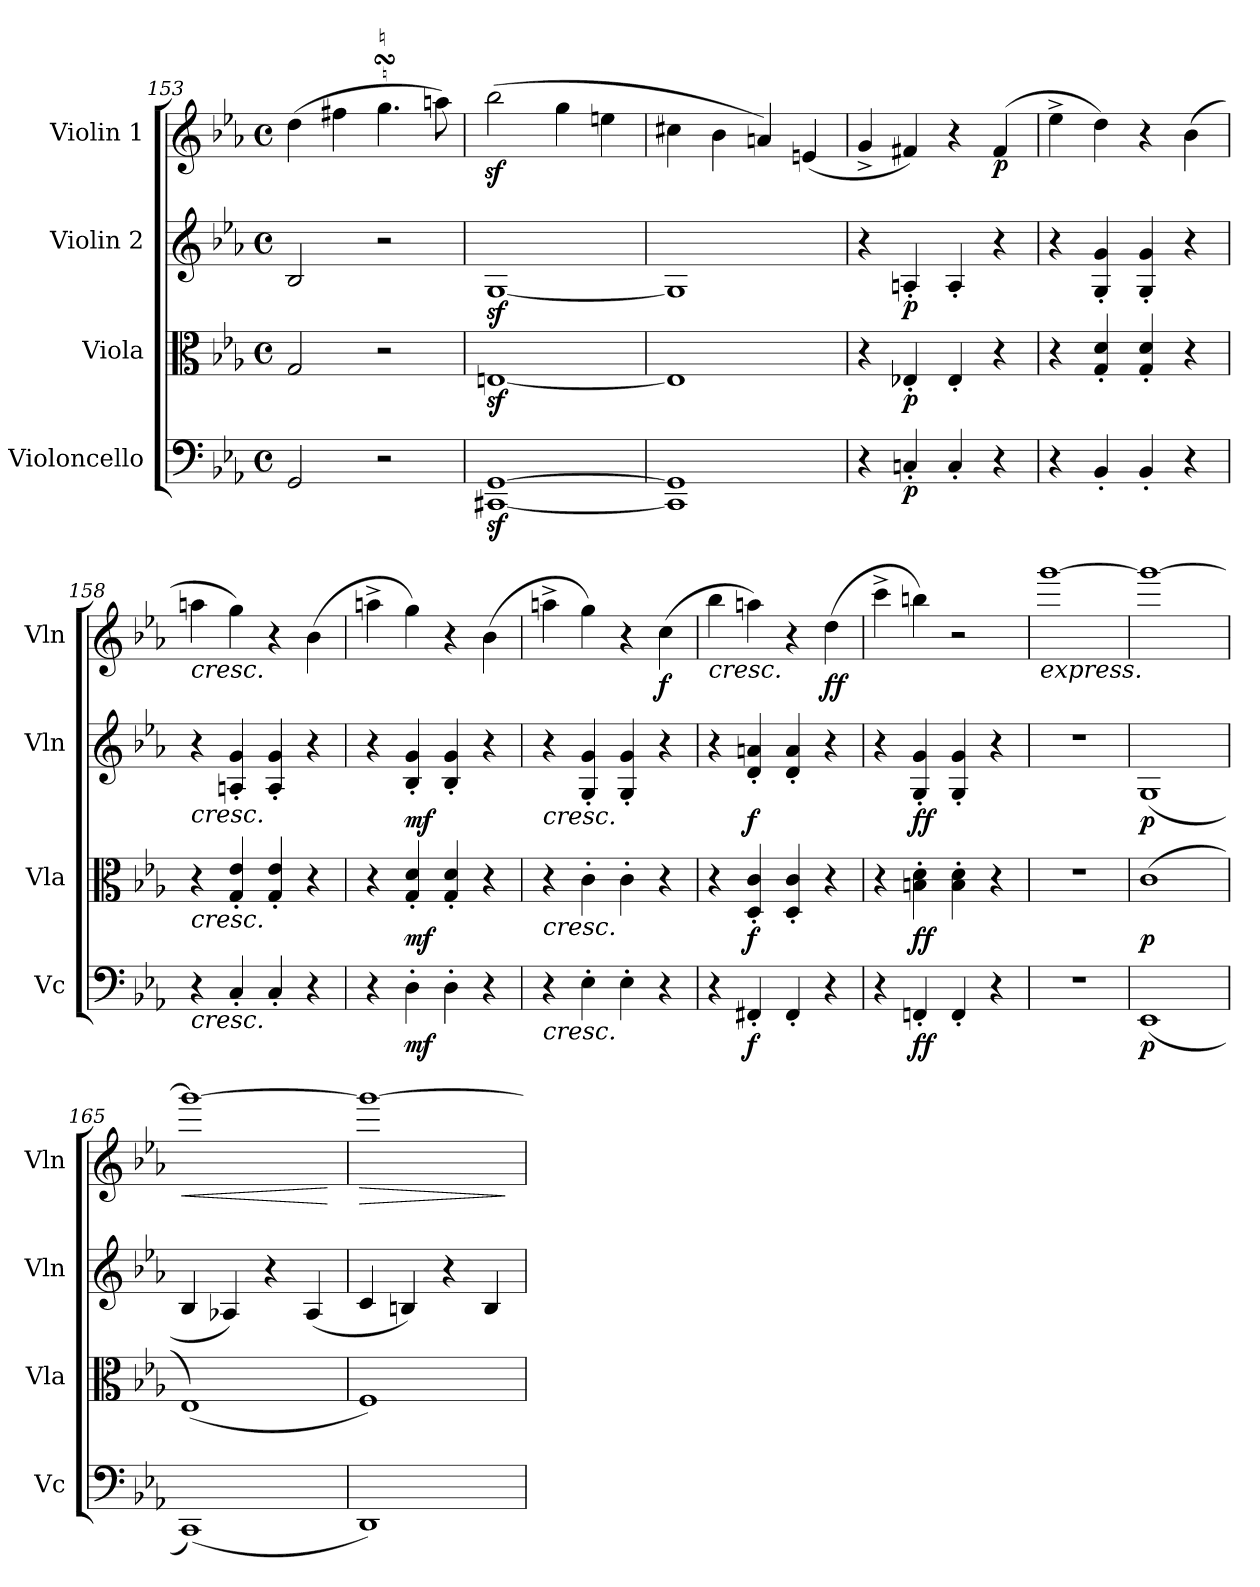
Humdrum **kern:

**kern	**dynam	**kern	**dynam	**kern	**dynam	**kern	**dynam
*part4	*part4	*part3	*part3	*part2	*part2	*part1	*part1
*staff4	*staff4	*staff3	*staff3	*staff2	*staff2	*staff1	*staff1
*I"Violoncello	*	*I"Viola	*	*I"Violin 2	*	*I"Violin 1	*
*I'Vc	*	*I'Vla	*	*I'Vln	*	*I'Vln	*
!!LO:LB:g=z
*clefF4	*	*clefC3	*	*clefG2	*	*clefG2	*
*k[b-e-a-]	*	*k[b-e-a-]	*	*k[b-e-a-]	*	*k[b-e-a-]	*
*M4/4	*	*M4/4	*	*M4/4	*	*M4/4	*
*met(c)	*	*met(c)	*	*met(c)	*	*met(c)	*
=153	=153	=153	=153	=153	=153	=153	=153
2GG/	.	2G/	.	2B-/	.	(4dd\	.
.	.	.	.	.	.	4ff#X\	.
!	!	!	!	!	!	!LO:TX:a:t=♮	!
2r	.	2r	.	2r	.	4.ggsSsS\	.
.	.	.	.	.	.	8aan\)	.
=154	=154	=154	=154	=154	=154	=154	=154
[1CC#Xz< [1GGz<	.	[1Enz<	.	[1Gz<	.	(2bb-z<\	.
.	.	.	.	.	.	4gg\	.
.	.	.	.	.	.	4een\	.
=155	=155	=155	=155	=155	=155	=155	=155
1CC#] 1GG]	.	1E]	.	1G]	.	4cc#X\	.
.	.	.	.	.	.	4b-\	.
.	.	.	.	.	.	4an/)	.
.	.	.	.	.	.	(4en/	.
=156	=156	=156	=156	=156	=156	=156	=156
4r	.	4r	.	4r	.	4g^>/	.
!	!LO:DY:b	!	!LO:DY:b	!	!LO:DY:b	!	!
4Cn'/	p	4E-X'/	p	4An'/	p	4f#X/)	.
4C'/	.	4E-'/	.	4A'/	.	4r	.
!	!	!	!	!	!	!	!LO:DY:b
4r	.	4r	.	4r	.	(>4f#/	p
=157	=157	=157	=157	=157	=157	=157	=157
4r	.	4r	.	4r	.	4ee-^\	.
4BB-'/	.	4G/' 4d/'	.	4G/' 4g/'	.	4dd\)	.
4BB-'/	.	4G/' 4d/'	.	4G/' 4g/'	.	4r	.
4r	.	4r	.	4r	.	(4b-\	.
=158	=158	=158	=158	=158	=158	=158	=158
!	!	!	!	!	!	!LO:TX:b:i:t=cresc.	!
!	!	!	!	!LO:TX:b:i:t=cresc.	!	!	!
!	!	!LO:TX:b:i:t=cresc.	!	!	!	!	!
!LO:TX:b:i:t=cresc.	!	!	!	!	!	!	!
4r	.	4r	.	4r	.	4aan\	.
4C'/	.	4G/' 4e-/'	.	4An/' 4g/'	.	4gg\)	.
4C'/	.	4G/' 4e-/'	.	4A/' 4g/'	.	4r	.
4r	.	4r	.	4r	.	(4b-\	.
=159	=159	=159	=159	=159	=159	=159	=159
4r	.	4r	.	4r	.	4aan^\	.
!	!LO:DY:b	!	!LO:DY:b	!	!LO:DY:b	!	!
4D'\	mf	4G/' 4d/'	mf	4B-/' 4g/'	mf	4gg\)	.
4D'\	.	4G/' 4d/'	.	4B-/' 4g/'	.	4r	.
4r	.	4r	.	4r	.	(4b-\	.
=160	=160	=160	=160	=160	=160	=160	=160
!	!	!	!	!LO:TX:b:i:t=cresc.	!	!	!
!	!	!LO:TX:b:i:t=cresc.	!	!	!	!	!
!LO:TX:b:i:t=cresc.	!	!	!	!	!	!	!
4r	.	4r	.	4r	.	4aan^\	.
4E-'\	.	4c'\	.	4G/' 4g/'	.	4gg\)	.
4E-'\	.	4c'\	.	4G/' 4g/'	.	4r	.
!	!	!	!	!	!	!	!LO:DY:b
4r	.	4r	.	4r	.	(4cc\	f
=161	=161	=161	=161	=161	=161	=161	=161
!	!	!	!	!	!	!LO:TX:b:i:t=cresc.	!
4r	.	4r	.	4r	.	4bb-\	.
!	!LO:DY:b	!	!LO:DY:b	!	!LO:DY:b	!	!
4FF#X'/	f	4D/' 4c/'	f	4d/' 4an/'	f	4aan\)	.
4FF#'/	.	4D/' 4c/'	.	4d/' 4a/'	.	4r	.
!	!	!	!	!	!	!	!LO:DY:b
4r	.	4r	.	4r	.	(4dd\	ff
=162	=162	=162	=162	=162	=162	=162	=162
4r	.	4r	.	4r	.	4ccc^\	.
!	!LO:DY:b	!	!LO:DY:b	!	!LO:DY:b	!	!
4FFn'/	ff	4Bn\' 4d\'	ff	4G/' 4g/'	ff	4bbn\)	.
4FF'/	.	4B\' 4d\'	.	4G/' 4g/'	.	2r	.
4r	.	4r	.	4r	.	.	.
=163	=163	=163	=163	=163	=163	=163	=163
!	!	!	!	!	!	!LO:TX:b:i:t=express.	!
1r	.	1r	.	1r	.	[1ggg	.
=164	=164	=164	=164	=164	=164	=164	=164
!	!LO:DY:b	!	!LO:DY:b	!	!LO:DY:b	!	!
(1EE-	p	(<1c	p	(<1G	p	1ggg_	.
!!LO:LB:g=z
=165	=165	=165	=165	=165	=165	=165	=165
!	!	!	!	!	!	!	!LO:HP:b
(1CC)	.	(1E-)	.	4B-/	.	1ggg_	<
.	.	.	.	4A-X/)	.	.	.
.	.	.	.	4r	.	.	.
.	.	.	.	(4A-/	.	.	.
.	.	.	.	.	.	.	[
=166	=166	=166	=166	=166	=166	=166	=166
!	!	!	!	!	!	!	!LO:HP:b
1DD)	.	1F)	.	4c/	.	1ggg_	>
.	.	.	.	4Bn/)	.	.	.
.	.	.	.	4r	.	.	.
.	.	.	.	4B/	.	.	.
.	.	.	.	.	.	.	]
=	=	=	=	=	=	=	=
*-	*-	*-	*-	*-	*-	*-	*-
